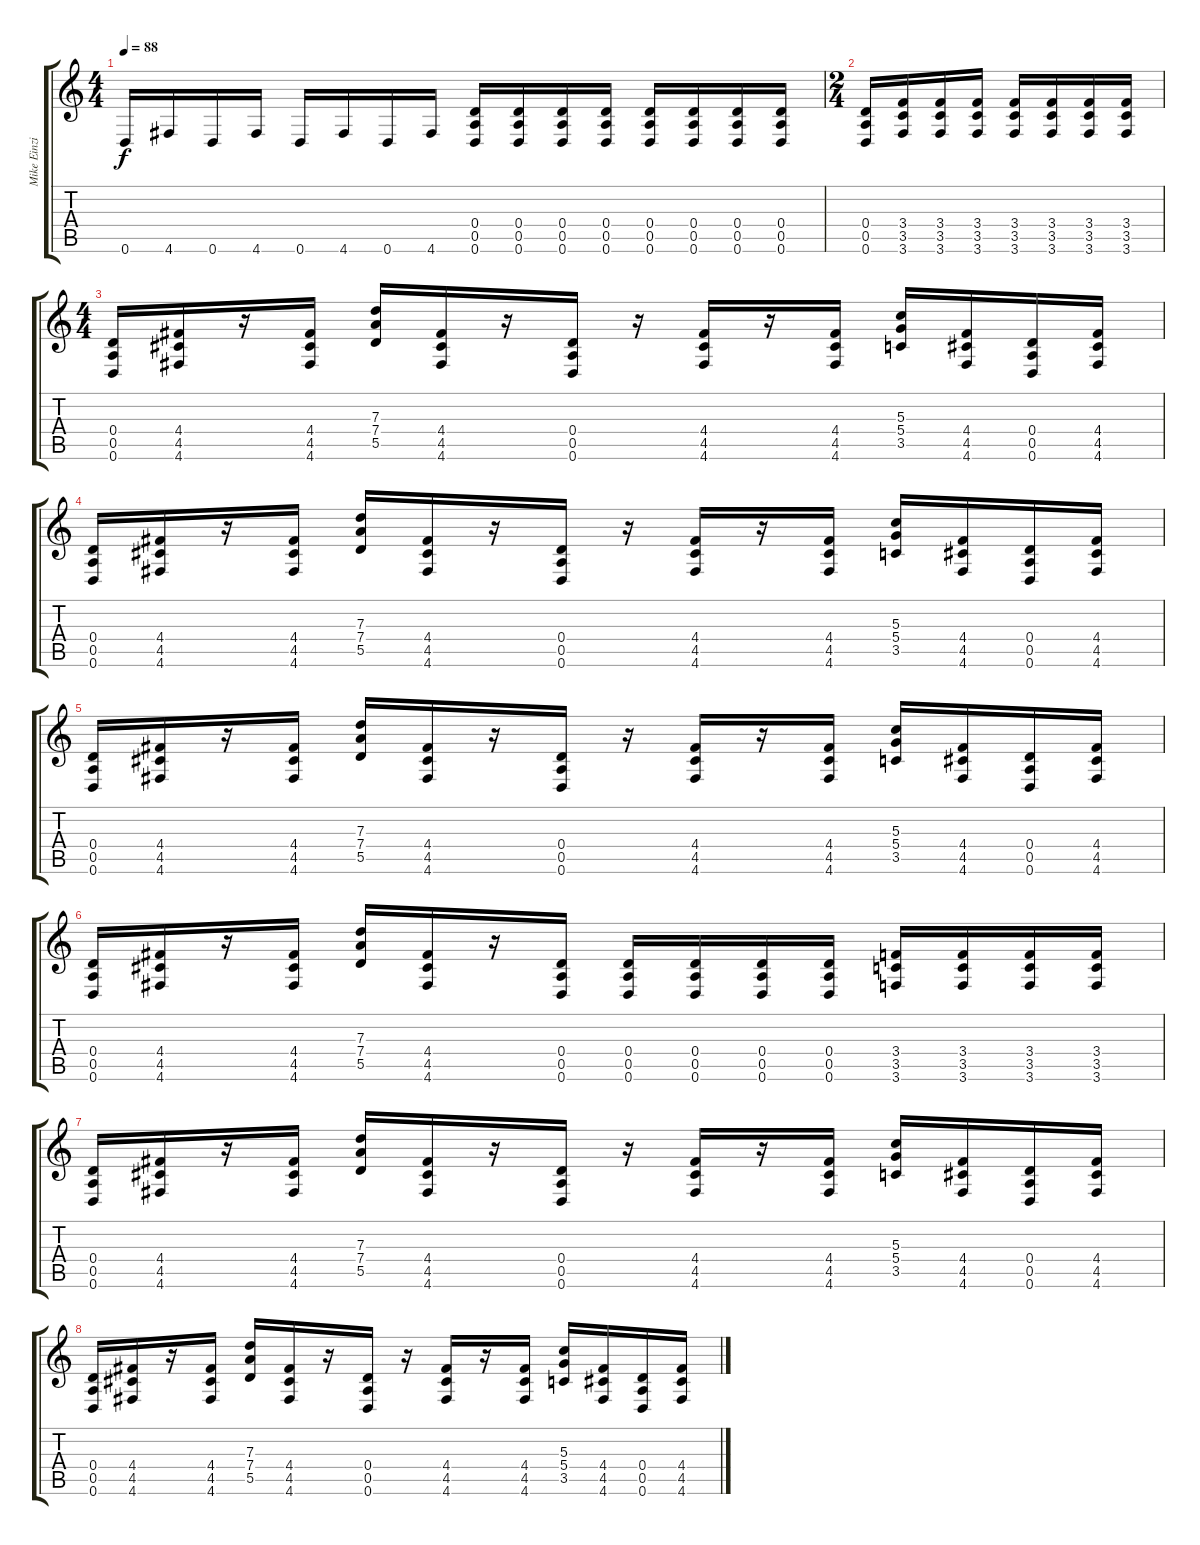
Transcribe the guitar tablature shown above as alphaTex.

\track ("Mike Einzinger" "Mike Einzi") {instrument overdrivenguitar}
\staff {score tabs}
\tuning (E4 B3 G3 D3 A2 D2) {hide}
\ts (4 4)
\tempo 88
\clef g2
\ks c
0.6.16{dy f volume 16} 4.6.16 0.6.16 4.6.16 0.6.16 4.6.16 0.6.16 4.6.16 (0.4 0.5 0.6).16 (0.4 0.5 0.6).16 (0.4 0.5 0.6).16 (0.4 0.5 0.6).16 (0.4 0.5 0.6).16 (0.4 0.5 0.6).16 (0.4 0.5 0.6).16 (0.4 0.5 0.6).16 |
\ts (2 4)
(0.4 0.5 0.6).16{volume 13} (3.4 3.5 3.6).16 (3.4 3.5 3.6).16 (3.4 3.5 3.6).16 (3.4 3.5 3.6).16 (3.4 3.5 3.6).16 (3.4 3.5 3.6).16 (3.4 3.5 3.6).16 |
\ts (4 4)
(0.4 0.5 0.6).16 (4.4 4.5 4.6).16 r.16 (4.4 4.5 4.6).16 (7.3 7.4 5.5).16 (4.4 4.5 4.6).16 r.16 (0.4 0.5 0.6).16 r.16 (4.4 4.5 4.6).16 r.16 (4.4 4.5 4.6).16 (5.3 5.4 3.5).16 (4.4 4.5 4.6).16 (0.4 0.5 0.6).16 (4.4 4.5 4.6).16 |
(0.4 0.5 0.6).16 (4.4 4.5 4.6).16 r.16 (4.4 4.5 4.6).16 (7.3 7.4 5.5).16 (4.4 4.5 4.6).16 r.16 (0.4 0.5 0.6).16 r.16 (4.4 4.5 4.6).16 r.16 (4.4 4.5 4.6).16 (5.3 5.4 3.5).16 (4.4 4.5 4.6).16 (0.4 0.5 0.6).16 (4.4 4.5 4.6).16 |
(0.4 0.5 0.6).16 (4.4 4.5 4.6).16 r.16 (4.4 4.5 4.6).16 (7.3 7.4 5.5).16 (4.4 4.5 4.6).16 r.16 (0.4 0.5 0.6).16 r.16 (4.4 4.5 4.6).16 r.16 (4.4 4.5 4.6).16 (5.3 5.4 3.5).16 (4.4 4.5 4.6).16 (0.4 0.5 0.6).16 (4.4 4.5 4.6).16 |
(0.4 0.5 0.6).16 (4.4 4.5 4.6).16 r.16 (4.4 4.5 4.6).16 (7.3 7.4 5.5).16 (4.4 4.5 4.6).16 r.16 (0.4 0.5 0.6).16 (0.4 0.5 0.6).16 (0.4 0.5 0.6).16 (0.4 0.5 0.6).16 (0.4 0.5 0.6).16 (3.4 3.5 3.6).16 (3.4 3.5 3.6).16 (3.4 3.5 3.6).16 (3.4 3.5 3.6).16 |
(0.4 0.5 0.6).16 (4.4 4.5 4.6).16 r.16 (4.4 4.5 4.6).16 (7.3 7.4 5.5).16 (4.4 4.5 4.6).16 r.16 (0.4 0.5 0.6).16 r.16 (4.4 4.5 4.6).16 r.16 (4.4 4.5 4.6).16 (5.3 5.4 3.5).16 (4.4 4.5 4.6).16 (0.4 0.5 0.6).16 (4.4 4.5 4.6).16 |
(0.4 0.5 0.6).16 (4.4 4.5 4.6).16 r.16 (4.4 4.5 4.6).16 (7.3 7.4 5.5).16 (4.4 4.5 4.6).16 r.16 (0.4 0.5 0.6).16 r.16 (4.4 4.5 4.6).16 r.16 (4.4 4.5 4.6).16 (5.3 5.4 3.5).16 (4.4 4.5 4.6).16 (0.4 0.5 0.6).16 (4.4 4.5 4.6).16
